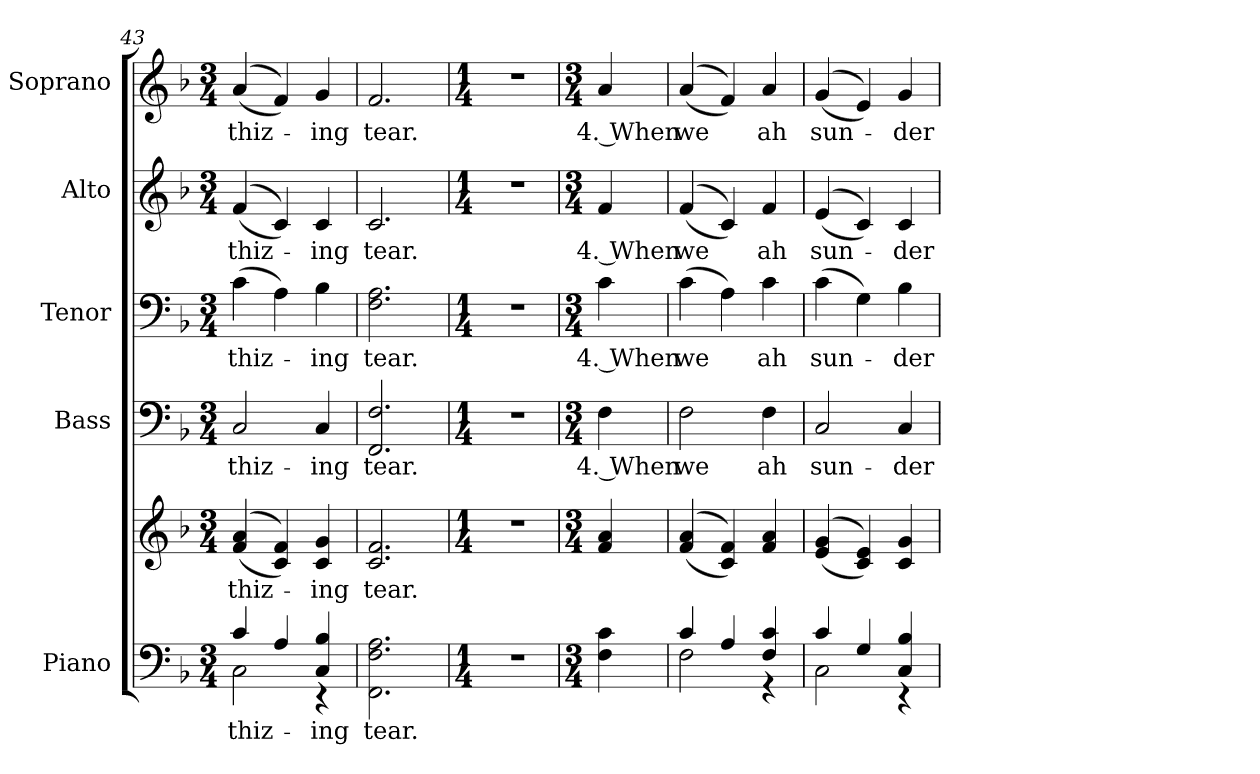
**kern	**text	**kern	**text	**kern	**text	**kern	**text	**kern	**text	**kern	**text
*part5	*part5	*part5	*part5	*part4	*part4	*part3	*part3	*part2	*part2	*part1	*part1
*staff6	*staff6	*staff5	*staff5	*staff4	*staff4	*staff3	*staff3	*staff2	*staff2	*staff1	*staff1
*I"Piano	*	*	*	*I"Bass	*	*I"Tenor	*	*I"Alto	*	*I"Soprano	*
*I'Pno.	*	*	*	*I'B.	*	*I'T.	*	*I'A.	*	*I'S.	*
!!LO:PB:g=z
*clefF4	*	*clefG2	*	*clefF4	*	*clefF4	*	*clefG2	*	*clefG2	*
*k[b-]	*	*k[b-]	*	*k[b-]	*	*k[b-]	*	*k[b-]	*	*k[b-]	*
*F:	*	*F:	*	*F:	*	*F:	*	*F:	*	*F:	*
*M3/4	*	*M3/4	*	*M3/4	*	*M3/4	*	*M3/4	*	*M3/4	*
=43	=43	=43	=43	=43	=43	=43	=43	=43	=43	=43	=43
!	!LO:LY:b:color=#000000	!	!	!	!	!	!	!	!	!	!
*^	*	*	*	*	*	*	*	*	*	*	*
!	!	!	!	!LO:LY:b:color=#000000	!	!	!	!	!	!	!	!
!	!	!	!	!	!	!LO:LY:b:color=#000000	!	!	!	!	!	!
!	!	!	!	!	!	!	!	!LO:LY:b:color=#000000	!	!	!	!
!	!	!	!	!	!	!	!	!	!	!LO:LY:b:color=#000000	!	!
!	!	!	!	!	!	!	!	!	!	!	!	!LO:LY:b:color=#000000
4ci/	2Ci\	-thiz-	((4fi/ 4ai	-thiz-	2Ci/	-thiz-	(4ci\	-thiz-	((4fi/	-thiz-	((4ai/	-thiz-
4Ai/	.	.	4ci/ 4fi))	.	.	.	4Ai\)	.	4ci/))	.	4fi/))	.
!	!	!LO:LY:b:color=#000000	!	!	!	!	!	!	!	!	!	!
!	!	!	!	!LO:LY:b:color=#000000	!	!	!	!	!	!	!	!
!	!	!	!	!	!	!LO:LY:b:color=#000000	!	!	!	!	!	!
!	!	!	!	!	!	!	!	!LO:LY:b:color=#000000	!	!	!	!
!	!	!	!	!	!	!	!	!	!	!LO:LY:b:color=#000000	!	!
!	!	!	!	!	!	!	!	!	!	!	!	!LO:LY:b:color=#000000
4Ci/ 4B-i	4r	-ing	4ci/ 4gi	-ing	4Ci/	-ing	4B-i\	-ing	4ci/	-ing	4gi/	-ing
*v	*v	*	*	*	*	*	*	*	*	*	*	*
=44	=44	=44	=44	=44	=44	=44	=44	=44	=44	=44	=44
*^	*	*	*	*	*	*	*	*	*	*	*
!	!	!LO:LY:b:color=#000000	!	!	!	!	!	!	!	!	!	!
*v	*v	*	*	*	*	*	*	*	*	*	*	*
*^	*	*	*	*	*	*	*	*	*	*	*
!	!	!	!	!LO:LY:b:color=#000000	!	!	!	!	!	!	!	!
*v	*v	*	*	*	*	*	*	*	*	*	*	*
*^	*	*	*	*	*	*	*	*	*	*	*
!	!	!	!	!	!	!LO:LY:b:color=#000000	!	!	!	!	!	!
*v	*v	*	*	*	*	*	*	*	*	*	*	*
*^	*	*	*	*	*	*	*	*	*	*	*
!	!	!	!	!	!	!	!	!LO:LY:b:color=#000000	!	!	!	!
*v	*v	*	*	*	*	*	*	*	*	*	*	*
*^	*	*	*	*	*	*	*	*	*	*	*
!	!	!	!	!	!	!	!	!	!	!LO:LY:b:color=#000000	!	!
*v	*v	*	*	*	*	*	*	*	*	*	*	*
*^	*	*	*	*	*	*	*	*	*	*	*
!	!	!	!	!	!	!	!	!	!	!	!	!LO:LY:b:color=#000000
*v	*v	*	*	*	*	*	*	*	*	*	*	*
2.FFi\ 2.Fi 2.Ai	tear.	2.ci/ 2.fi	tear.	2.FFi/ 2.Fi	tear.	2.Fi\ 2.Ai	tear.	2.ci/	tear.	2.fi/	tear.
!!LO:PB:g=z
=45	=45	=45	=45	=45	=45	=45	=45	=45	=45	=45	=45
*M1/4	*	*M1/4	*	*M1/4	*	*M1/4	*	*M1/4	*	*M1/4	*
!LO:N:vis=1	!	!LO:N:vis=1	!	!LO:N:vis=1	!	!LO:N:vis=1	!	!LO:N:vis=1	!	!LO:N:vis=1	!
4r	.	4r	.	4r	.	4r	.	4r	.	4r	.
=46	=46	=46	=46	=46	=46	=46	=46	=46	=46	=46	=46
*M3/4	*	*M3/4	*	*M3/4	*	*M3/4	*	*M3/4	*	*M3/4	*
!	!	!	!	!	!LO:LY:b:color=#000000	!	!	!	!	!	!
!	!	!	!	!	!	!	!LO:LY:b:color=#000000	!	!	!	!
!	!	!	!	!	!	!	!	!	!LO:LY:b:color=#000000	!	!
!	!	!	!	!	!	!	!	!	!	!	!LO:LY:b:color=#000000
4Fi\ 4ci	.	4fi/ 4ai	.	4Fi\	4. When	4ci\	4. When	4fi/	4. When	4ai/	4. When
!!LO:LB:g=z
=47	=47	=47	=47	=47	=47	=47	=47	=47	=47	=47	=47
*^	*	*	*	*	*	*	*	*	*	*	*
!	!	!	!	!	!	!LO:LY:b:color=#000000	!	!	!	!	!	!
!	!	!	!	!	!	!	!	!LO:LY:b:color=#000000	!	!	!	!
!	!	!	!	!	!	!	!	!	!	!LO:LY:b:color=#000000	!	!
!	!	!	!	!	!	!	!	!	!	!	!	!LO:LY:b:color=#000000
4ci/	2Fi\	.	((4fi/ 4ai	.	2Fi\	we	(4ci\	we	((4fi/	we	((4ai/	we
4Ai/	.	.	4ci/ 4fi))	.	.	.	4Ai\)	.	4ci/))	.	4fi/))	.
!	!	!	!	!	!	!LO:LY:b:color=#000000	!	!	!	!	!	!
!	!	!	!	!	!	!	!	!LO:LY:b:color=#000000	!	!	!	!
!	!	!	!	!	!	!	!	!	!	!LO:LY:b:color=#000000	!	!
!	!	!	!	!	!	!	!	!	!	!	!	!LO:LY:b:color=#000000
4Fi/ 4ci	4r	.	4fi/ 4ai	.	4Fi\	ah	4ci\	ah	4fi/	ah	4ai/	ah
=48	=48	=48	=48	=48	=48	=48	=48	=48	=48	=48	=48	=48
!	!	!	!	!	!	!LO:LY:b:color=#000000	!	!	!	!	!	!
!	!	!	!	!	!	!	!	!LO:LY:b:color=#000000	!	!	!	!
!	!	!	!	!	!	!	!	!	!	!LO:LY:b:color=#000000	!	!
!	!	!	!	!	!	!	!	!	!	!	!	!LO:LY:b:color=#000000
4ci/	2Ci\	.	((4ei/ 4gi	.	2Ci/	sun-	(4ci\	sun-	((4ei/	sun-	((4gi/	sun-
4Gi/	.	.	4ci/ 4ei))	.	.	.	4Gi\)	.	4ci/))	.	4ei/))	.
!	!	!	!	!	!	!LO:LY:b:color=#000000	!	!	!	!	!	!
!	!	!	!	!	!	!	!	!LO:LY:b:color=#000000	!	!	!	!
!	!	!	!	!	!	!	!	!	!	!LO:LY:b:color=#000000	!	!
!	!	!	!	!	!	!	!	!	!	!	!	!LO:LY:b:color=#000000
4Ci/ 4B-i	4r	.	4ci/ 4gi	.	4Ci/	-der	4B-i\	-der	4ci/	-der	4gi/	-der
*v	*v	*	*	*	*	*	*	*	*	*	*	*
=	=	=	=	=	=	=	=	=	=	=	=
*-	*-	*-	*-	*-	*-	*-	*-	*-	*-	*-	*-
